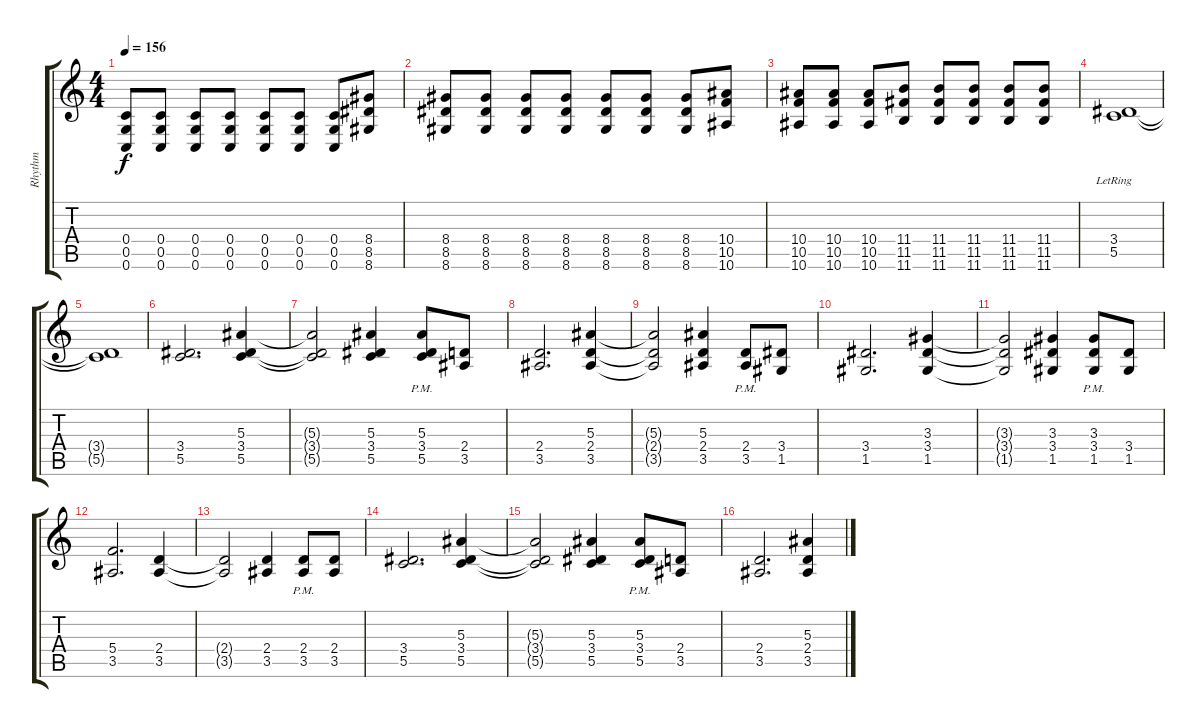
\track ("Rhythm" "Rhythm") {instrument distortionguitar}
\staff {score tabs}
\tuning (D4 A3 F3 C3 G2 C2) {hide}
\ts (4 4)
\tempo 156
\clef g2
\ks c
(0.4 0.5 0.6).8{dy f} (0.4 0.5 0.6).8 (0.4 0.5 0.6).8 (0.4 0.5 0.6).8 (0.4 0.5 0.6).8 (0.4 0.5 0.6).8 (0.4 0.5 0.6).8 (8.4 8.5 8.6).8 |
(8.4 8.5 8.6).8 (8.4 8.5 8.6).8 (8.4 8.5 8.6).8 (8.4 8.5 8.6).8 (8.4 8.5 8.6).8 (8.4 8.5 8.6).8 (8.4 8.5 8.6).8 (10.4 10.5 10.6).8 |
(10.4 10.5 10.6).8 (10.4 10.5 10.6).8 (10.4 10.5 10.6).8 (11.4 11.5 11.6).8 (11.4 11.5 11.6).8 (11.4 11.5 11.6).8 (11.4 11.5 11.6).8 (11.4 11.5 11.6).8 |
(3.4 5.5{lr}).1 |
(3.4{t} 5.5{t}).1 |
(3.4 5.5).2{d} (5.3 3.4 5.5).4 |
(5.3{t} 3.4{t} 5.5{t}).2 (5.3 3.4 5.5).4 (5.3{pm} 3.4{pm} 5.5{pm}).8 (2.4 3.5).8 |
(2.4 3.5).2{d} (5.3 2.4 3.5).4 |
(5.3{t} 2.4{t} 3.5{t}).2 (5.3 2.4 3.5).4 (2.4{pm} 3.5{pm}).8 (3.4 1.5).8 |
(3.4 1.5).2{d} (3.3 3.4 1.5).4 |
(3.3{t} 3.4{t} 1.5{t}).2 (3.3 3.4 1.5).4 (3.3{pm} 3.4{pm} 1.5{pm}).8 (3.4 1.5).8 |
(5.4 3.5).2{d} (2.4 3.5).4 |
(2.4{t} 3.5{t}).2 (2.4 3.5).4 (2.4{pm} 3.5{pm}).8 (2.4 3.5).8 |
(3.4 5.5).2{d} (5.3 3.4 5.5).4 |
(5.3{t} 3.4{t} 5.5{t}).2 (5.3 3.4 5.5).4 (5.3{pm} 3.4{pm} 5.5{pm}).8 (2.4 3.5).8 |
(2.4 3.5).2{d} (5.3 2.4 3.5).4
